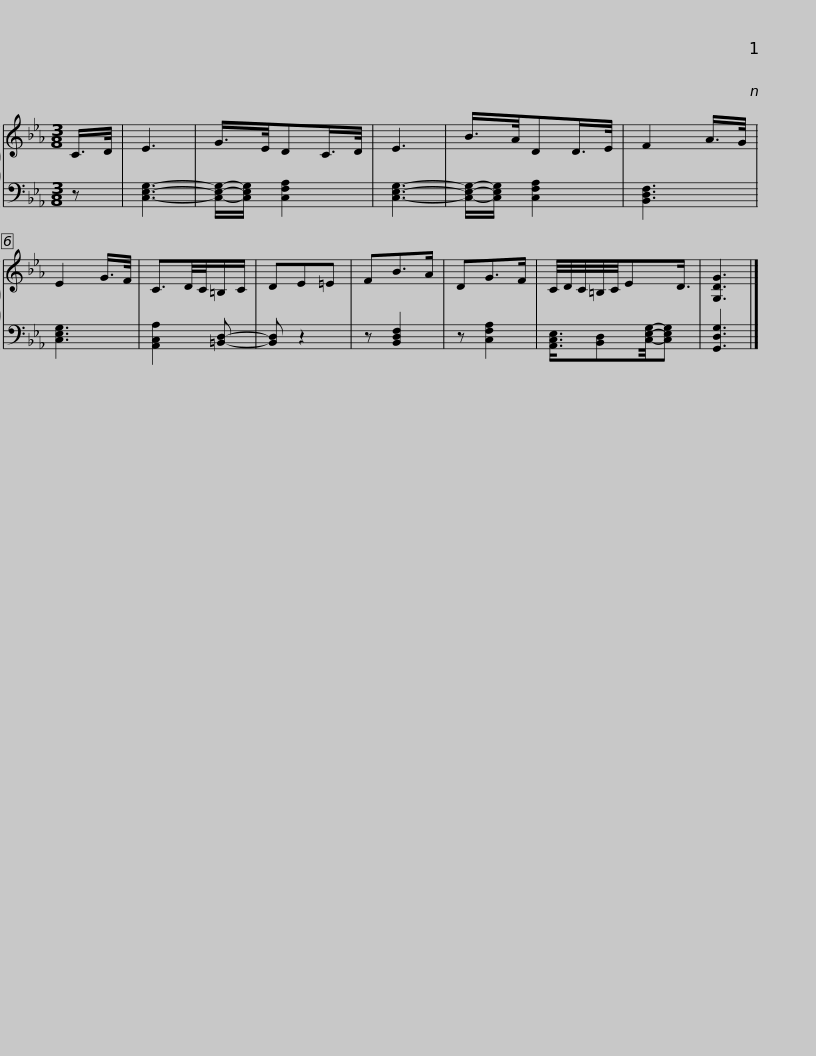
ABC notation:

X:1
%%score { 1 | 2 }
L:1/8
M:3/8
I:linebreak $
K:Eb
V:1 treble
V:2 bass
V:1
 C/>D/ | E3 | G/>E/DC/>D/ | E3 | B/>A/DD/>E/ | %5
 F2 A/>G/ | E2 G/>F/ | C3/2D/4C/4=B,/C/ | DE=E | FB>A |$ %10
 DG>F | C/4D/4C/4=B,/4C/4ED3/4 | [G,DG]3 |] %13
V:2
 z | [C,E,G,]3- | [C,E,G,]/-[C,E,G,]/ [C,F,A,]2 | [C,E,G,]3- | [C,E,G,]/-[C,E,G,]/ [C,F,A,]2 | %5
 [B,,D,F,]3 | [C,E,G,]3 | [A,,C,A,]2 [=B,,D,]- | [B,,D,] z2 | z [B,,D,F,]2 |$ %10
 z [C,F,A,]2 | [A,,C,E,]3/4[B,,D,][C,E,G,]/4-[C,E,G,] | [G,,D,G,]3 |] %13
